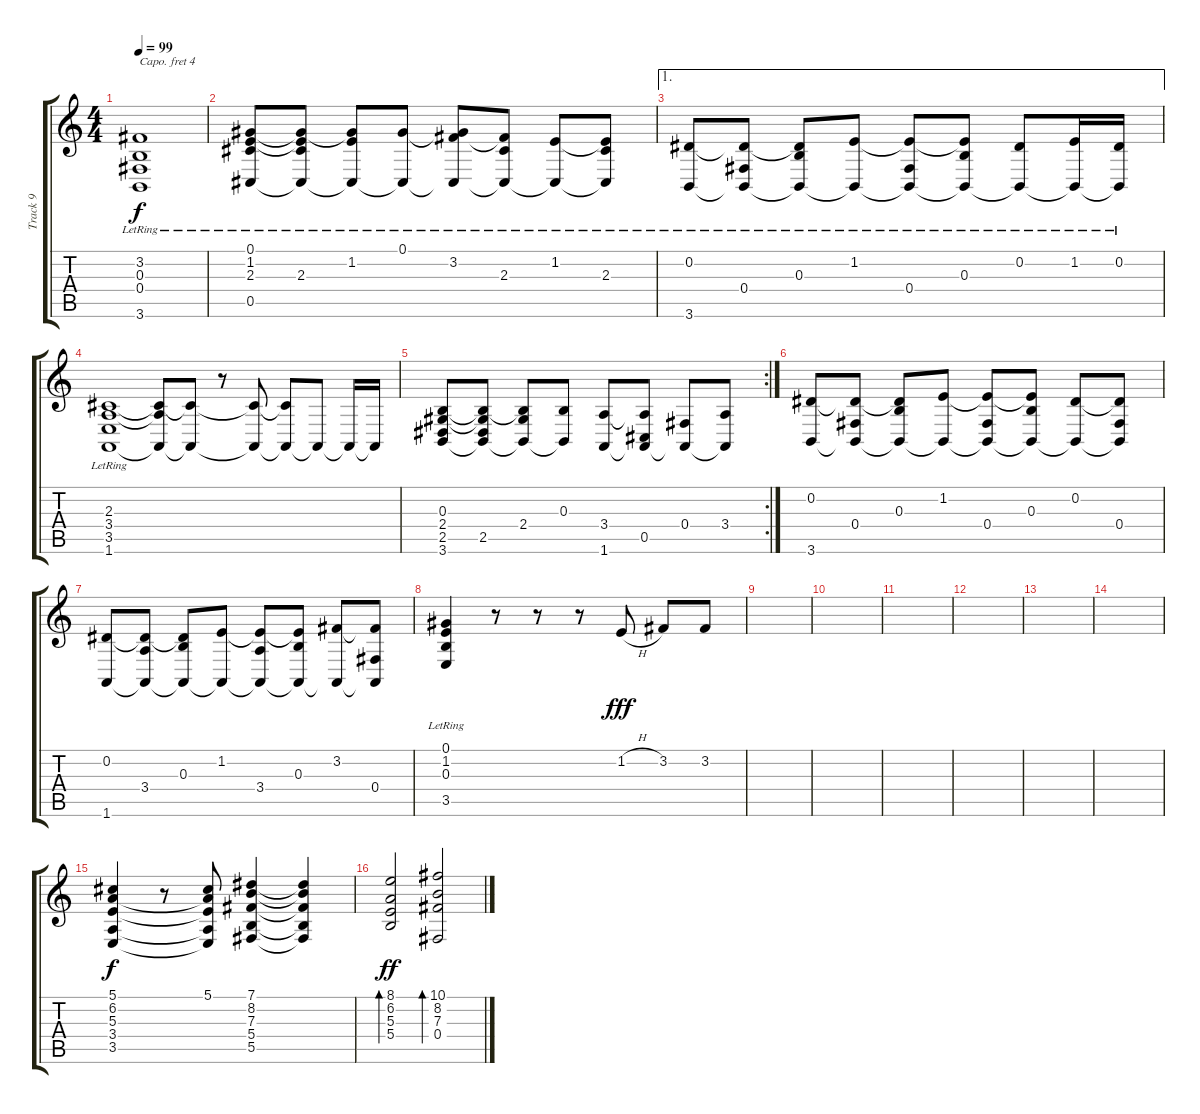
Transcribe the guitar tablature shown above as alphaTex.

\track ("Track 9" "Track 9") {instrument choiraahs}
\staff {score tabs}
\capo 4
\tuning (E4 B3 G3 D3 A2 E2) {hide}
\ts (4 4)
\tempo 99
\clef g2
\ks c
(3.2{lr} 0.3{lr} 0.4{lr} 3.6{lr}).1{dy f} |
(0.1{lr} 1.2{lr} 2.3{lr} 0.5{lr}).8 (0.1{t} 1.2{t} 2.3{lr} 0.5{t}).8 (0.1{t} 1.2{lr} 0.5{t}).8 (0.1{lr} 0.5{t}).8 (0.1{t} 3.2{lr} 0.5{t}).8 (3.2{t} 2.3{lr} 0.5{t}).8 (1.2{lr} 0.5{t}).8 (1.2{t} 2.3{lr} 0.5{t}).8 |
\ae 1
(0.2{lr} 3.6{lr}).8 (0.2{t} 0.4{lr} 3.6{t}).8 (0.2{t} 0.3{lr} 3.6{t}).8 (1.2{lr} 3.6{t}).8 (1.2{t} 0.4{lr} 3.6{t}).8 (1.2{t} 0.3{lr} 3.6{t}).8 (0.2{lr} 3.6{t}).8 (1.2{lr} 3.6{t}).16 (0.2{lr} 3.6{t}).16 |
(2.3{lr} 3.4{lr} 3.5{lr} 1.6{lr}).1 (2.3{t} 3.4{t} 1.6{t}).8 (2.3{t} 1.6{t}).8 r.8 (2.3{t} 1.6{t}).8 (2.3{t} 1.6{t}).8 1.6{t}.8 1.6{t}.16 1.6{t}.16 |
\rc 2
(0.3 2.4 2.5 3.6).8 (0.3{t} 2.4{t} 2.5 3.6{t}).8 (0.3{t} 2.4 3.6{t}).8 (0.3 3.6{t}).8 (3.4 1.6).8 (3.4{t} 0.5 1.6{t}).8 (0.4 1.6{t}).8 (3.4 1.6{t}).8 |
(0.2 3.6).8 (0.2{t} 0.4 3.6{t}).8 (0.2{t} 0.3 3.6{t}).8 (1.2 3.6{t}).8 (1.2{t} 0.4 3.6{t}).8 (1.2{t} 0.3 3.6{t}).8 (0.2 3.6{t}).8 (0.2{t} 0.4 3.6{t}).8 |
(0.2 1.6).8 (0.2{t} 3.4 1.6{t}).8 (0.2{t} 0.3 1.6{t}).8 (1.2 1.6{t}).8 (1.2{t} 3.4 1.6{t}).8 (1.2{t} 0.3 1.6{t}).8 (3.2 1.6{t}).8 (3.2{t} 0.4 1.6{t}).8 |
(0.1{lr} 1.2{lr} 0.3{lr} 3.5{lr}).4 r.8 r.8 r.8 1.2{h}.8{dy fff} 3.2.8 3.2.8 |
|
|
|
|
|
|
(5.1 6.2 5.3 3.4 3.5).4{dy f} r.8 (5.1 6.2{t} 5.3{t} 3.4{t} 3.5{t}).8 (7.1 8.2 7.3 5.4 5.5).4 (7.1{t} 8.2{t} 7.3{t} 5.4{t} 5.5{t}).4 |
(8.1 6.2 5.3 5.4).2{bd 60 dy ff} (10.1 8.2 7.3 0.4).2{bd 60}
